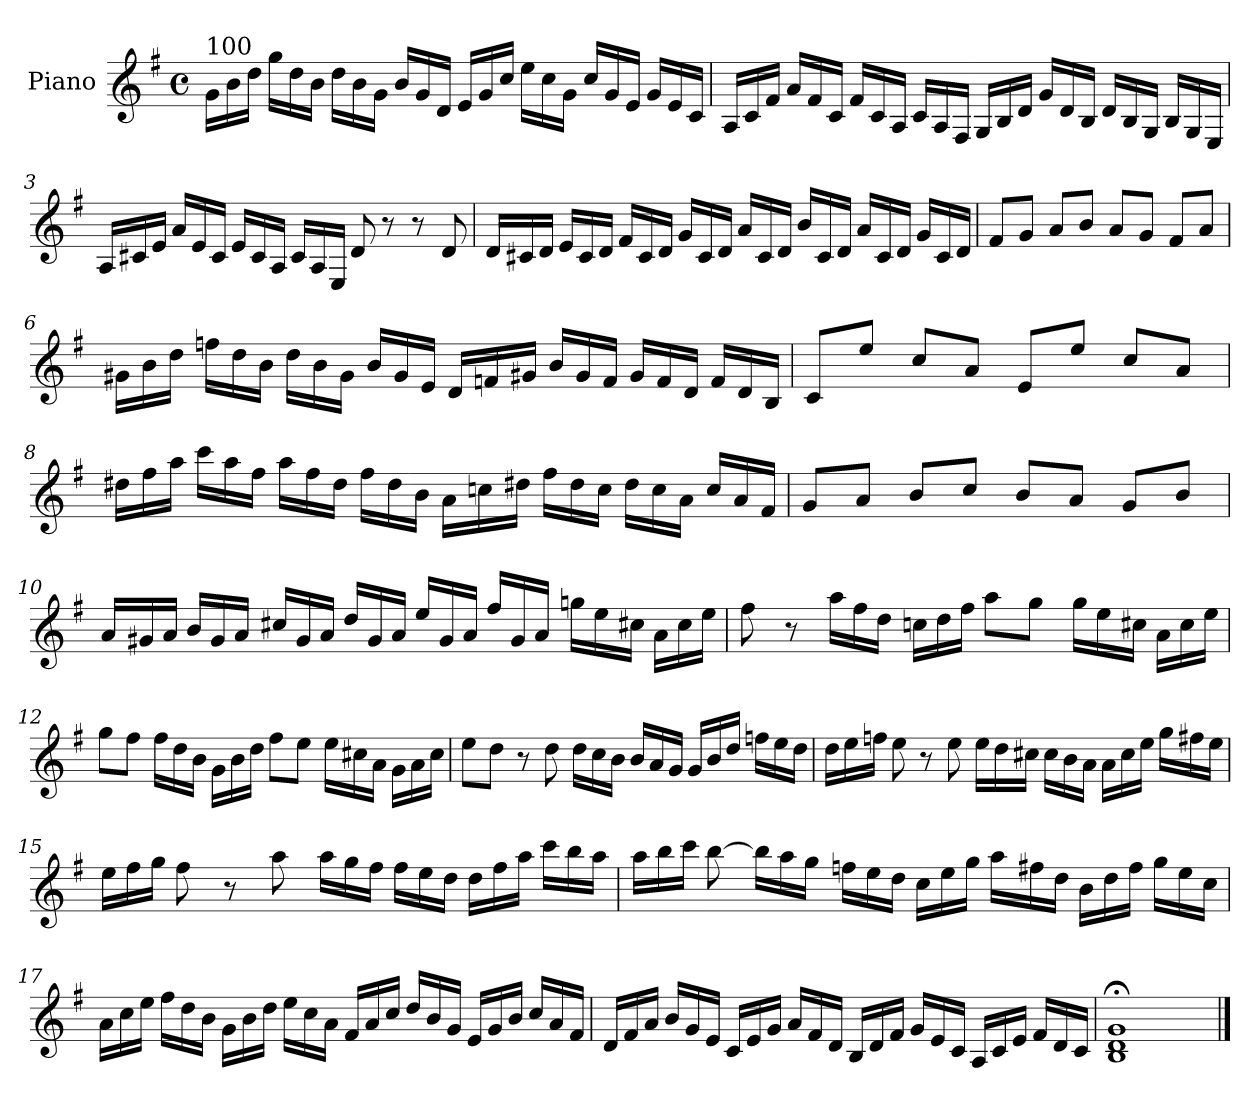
**kern
*part1
*staff1
*I"Piano
*I'Pno
*clefG2
*k[f#]
*G:
*M4/4
*met(c)
*Xtuplet
=1
!LO:TX:a:t=100
24g\LL
24b\
24dd\JJ
24gg\LL
24dd\
24b\JJ
24dd\LL
24b\
24g\JJ
24b/LL
24g/
24d/JJ
24e/LL
24g/
24cc/JJ
24ee\LL
24cc\
24g\JJ
24cc/LL
24g/
24e/JJ
24g/LL
24e/
24c/JJ
!!LO:LB:g=z
=2
24A/LL
24c/
24f#/JJ
24a/LL
24f#/
24c/JJ
24f#/LL
24c/
24A/JJ
24c/LL
24A/
24F#/JJ
24G/LL
24B/
24d/JJ
24g/LL
24d/
24B/JJ
24d/LL
24B/
24G/JJ
24B/LL
24G/
24E/JJ
=3
24A/LL
24c#X/
24e/JJ
24a/LL
24e/
24c#/JJ
24e/LL
24c#/
24A/JJ
24c#/LL
24A/
24E/JJ
8d/
8r
8r
8d/
!!LO:LB:g=z
=4
24d/LL
24c#X/
24d/JJ
24e/LL
24c#/
24d/JJ
24f#/LL
24c#/
24d/JJ
24g/LL
24c#/
24d/JJ
24a/LL
24c#/
24d/JJ
24b/LL
24c#/
24d/JJ
24a/LL
24c#/
24d/JJ
24g/LL
24c#/
24d/JJ
=5
8f#/L
8g/J
8a/L
8b/J
8a/L
8g/J
8f#/L
8a/J
!!LO:LB:g=z
=6
24g#X\LL
24b\
24dd\JJ
24ffn\LL
24dd\
24b\JJ
24dd\LL
24b\
24g#\JJ
24b/LL
24g#/
24e/JJ
24d/LL
24fn/
24g#X/JJ
24b/LL
24g#/
24f/JJ
24g#/LL
24f/
24d/JJ
24f/LL
24d/
24B/JJ
=7
8c/L
8ee/J
8cc/L
8a/J
8e/L
8ee/J
8cc/L
8a/J
!!LO:LB:g=z
=8
24dd#X\LL
24ff#\
24aa\JJ
24ccc\LL
24aa\
24ff#\JJ
24aa\LL
24ff#\
24dd#\JJ
24ff#\LL
24dd#\
24b\JJ
24a\LL
24ccn\
24dd#X\JJ
24ff#\LL
24dd#\
24cc\JJ
24dd#\LL
24cc\
24a\JJ
24cc/LL
24a/
24f#/JJ
=9
8g/L
8a/J
8b/L
8cc/J
8b/L
8a/J
8g/L
8b/J
!!LO:PB:g=z
=10
24a/LL
24g#X/
24a/JJ
24b/LL
24g#/
24a/JJ
24cc#X/LL
24g#/
24a/JJ
24dd/LL
24g#/
24a/JJ
24ee/LL
24g#/
24a/JJ
24ff#/LL
24g#/
24a/JJ
24ggn\LL
24ee\
24cc#X\JJ
24a\LL
24cc#\
24ee\JJ
=11
8ff#\
8r
24aa\LL
24ff#\
24dd\JJ
24ccn\LL
24dd\
24ff#\JJ
8aa\L
8gg\J
24gg\LL
24ee\
24cc#X\JJ
24a\LL
24cc#\
24ee\JJ
!!LO:LB:g=z
=12
8gg\L
8ff#\J
24ff#\LL
24dd\
24b\JJ
24g\LL
24b\
24dd\JJ
8ff#\L
8ee\J
24ee\LL
24cc#X\
24a\JJ
24g\LL
24a\
24cc#\JJ
=13
8ee\L
8dd\J
8r
8dd\
24dd\LL
24cc\
24b\JJ
24b/LL
24a/
24g/JJ
24g/LL
24b/
24dd/JJ
24ffn\LL
24ee\
24dd\JJ
!!LO:LB:g=z
=14
24dd\LL
24ee\
24ffn\JJ
8ee\
8r
8ee\
24ee\LL
24dd\
24cc#X\JJ
24cc#\LL
24b\
24a\JJ
24a\LL
24cc#\
24ee\JJ
24gg\LL
24ff#X\
24ee\JJ
=15
24ee\LL
24ff#\
24gg\JJ
8ff#\
8r
8aa\
24aa\LL
24gg\
24ff#\JJ
24ff#\LL
24ee\
24dd\JJ
24dd\LL
24ff#\
24aa\JJ
24ccc\LL
24bb\
24aa\JJ
!!LO:LB:g=z
=16
24aa\LL
24bb\
24ccc\JJ
[8bb\
24bb\LL]
24aa\
24gg\JJ
24ffn\LL
24ee\
24dd\JJ
24cc\LL
24ee\
24gg\JJ
24aa\LL
24ff#X\
24dd\JJ
24b\LL
24dd\
24ff#\JJ
24gg\LL
24ee\
24cc\JJ
=17
24a\LL
24cc\
24ee\JJ
24ff#\LL
24dd\
24b\JJ
24g\LL
24b\
24dd\JJ
24ee\LL
24cc\
24a\JJ
24f#/LL
24a/
24cc/JJ
24dd/LL
24b/
24g/JJ
24e/LL
24g/
24b/JJ
24cc/LL
24a/
24f#/JJ
!!LO:LB:g=z
=18
24d/LL
24f#/
24a/JJ
24b/LL
24g/
24e/JJ
24c/LL
24e/
24g/JJ
24a/LL
24f#/
24d/JJ
24B/LL
24d/
24f#/JJ
24g/LL
24e/
24c/JJ
24A/LL
24c/
24e/JJ
24f#/LL
24d/
24c/JJ
=19
1B;< 1d;< 1g;<
==
*-
